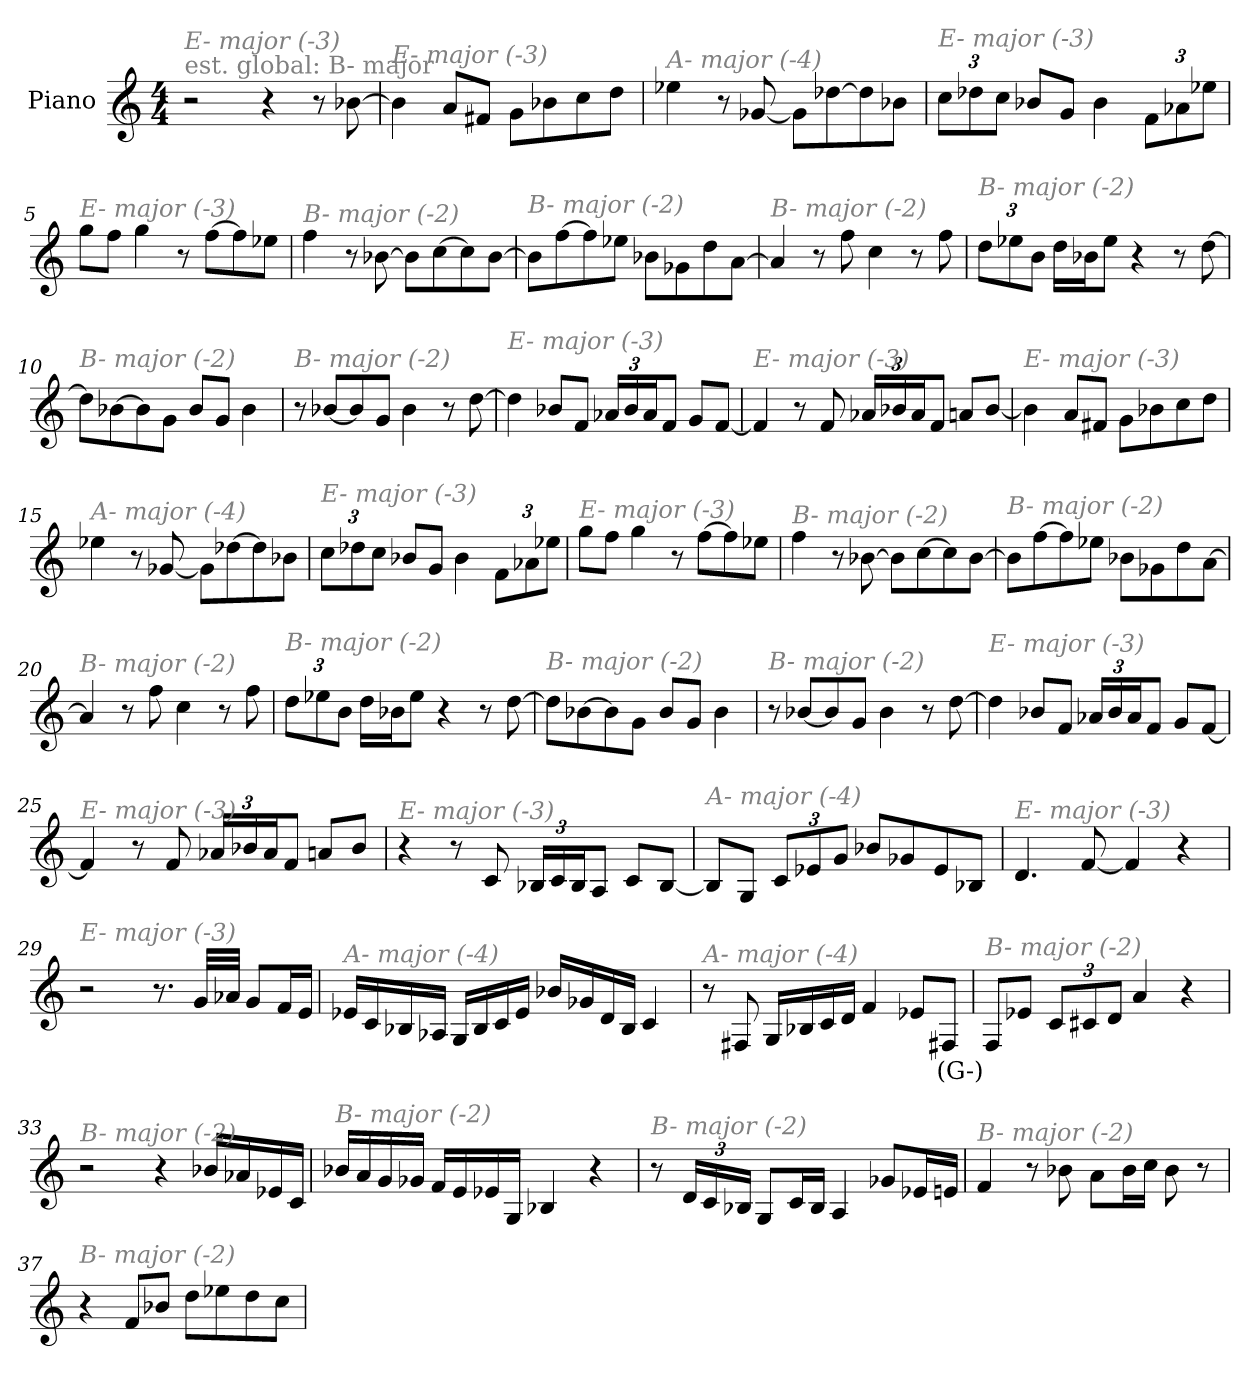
**kern	**text
*part1	*part1
*staff1	*staff1
*I"Piano	*
*I'Pno	*
*clefG2	*
*k[]	*
*M4/4	*
*MM168	*
=1	=1
!LO:TX:a:color=#808080:t=est. global&colon; B- major	!
!LO:TX:i:color=#808080:t=E- major (-3)	!
2r	.
4r	.
8r	.
[8b-X\	.
=2	=2
!LO:TX:i:color=#808080:t=E- major (-3)	!
4b-\]	.
8a/L	.
8f#X/J	.
8g\L	.
8b-X\	.
8cc\	.
8dd\J	.
=3	=3
!LO:TX:i:color=#808080:t=A- major (-4)	!
4ee-X\	.
8r	.
[8g-X/	.
8g-\L]	.
[8dd-X\	.
8dd-\]	.
8b-X\J	.
=4	=4
*Xbrackettup	*
!LO:TX:i:color=#808080:t=E- major (-3)	!
12cc\L	.
12dd-X\	.
12cc\J	.
8b-X/L	.
8g/J	.
4b-\	.
12f\L	.
12a-X\	.
12ee-X\J	.
!!LO:LB:g=z
=5	=5
!LO:TX:i:color=#808080:t=E- major (-3)	!
8gg\L	.
8ff\J	.
4gg\	.
8r	.
[8ff\L	.
8ff\]	.
8ee-X\J	.
=6	=6
!LO:TX:i:color=#808080:t=B- major (-2)	!
4ff\	.
8r	.
[8b-X\	.
8b-\L]	.
[8cc\	.
8cc\]	.
[8b-\J	.
=7	=7
!LO:TX:i:color=#808080:t=B- major (-2)	!
8b-\L]	.
[8ff\	.
8ff\]	.
8ee-X\J	.
8b-X\L	.
8g-X\	.
8dd\	.
[8a\J	.
=8	=8
!LO:TX:i:color=#808080:t=B- major (-2)	!
4a/]	.
8r	.
8ff\	.
4cc\	.
8r	.
8ff\	.
!!LO:LB:g=z
=9	=9
!LO:TX:i:color=#808080:t=B- major (-2)	!
12dd\L	.
12ee-X\	.
12b\J	.
16dd\LL	.
16b-X\J	.
8ee-\J	.
4r	.
8r	.
[8dd\	.
=10	=10
!LO:TX:i:color=#808080:t=B- major (-2)	!
8dd\L]	.
[8b-X\	.
8b-\]	.
8g\J	.
8b-/L	.
8g/J	.
4b-\	.
=11	=11
!LO:TX:i:color=#808080:t=B- major (-2)	!
8r	.
[8b-X/L	.
8b-/]	.
8g/J	.
4b-\	.
8r	.
[8dd\	.
=12	=12
!LO:TX:i:color=#808080:t=E- major (-3)	!
4dd\]	.
8b-X/L	.
8f/J	.
24a-X/LL	.
24b-/	.
24a-/J	.
8f/J	.
8g/L	.
[8f/J	.
!!LO:LB:g=z
=13	=13
!LO:TX:i:color=#808080:t=E- major (-3)	!
4f/]	.
8r	.
8f/	.
24a-X/LL	.
24b-X/	.
24a-/J	.
8f/J	.
8an/L	.
[8b-/J	.
=14	=14
!LO:TX:i:color=#808080:t=E- major (-3)	!
4b-\]	.
8a/L	.
8f#X/J	.
8g\L	.
8b-X\	.
8cc\	.
8dd\J	.
=15	=15
!LO:TX:i:color=#808080:t=A- major (-4)	!
4ee-X\	.
8r	.
[8g-X/	.
8g-\L]	.
[8dd-X\	.
8dd-\]	.
8b-X\J	.
=16	=16
!LO:TX:i:color=#808080:t=E- major (-3)	!
12cc\L	.
12dd-X\	.
12cc\J	.
8b-X/L	.
8g/J	.
4b-\	.
12f\L	.
12a-X\	.
12ee-X\J	.
!!LO:LB:g=z
=17	=17
!LO:TX:i:color=#808080:t=E- major (-3)	!
8gg\L	.
8ff\J	.
4gg\	.
8r	.
[8ff\L	.
8ff\]	.
8ee-X\J	.
=18	=18
!LO:TX:i:color=#808080:t=B- major (-2)	!
4ff\	.
8r	.
[8b-X\	.
8b-\L]	.
[8cc\	.
8cc\]	.
[8b-\J	.
=19	=19
!LO:TX:i:color=#808080:t=B- major (-2)	!
8b-\L]	.
[8ff\	.
8ff\]	.
8ee-X\J	.
8b-X\L	.
8g-X\	.
8dd\	.
[8a\J	.
=20	=20
!LO:TX:i:color=#808080:t=B- major (-2)	!
4a/]	.
8r	.
8ff\	.
4cc\	.
8r	.
8ff\	.
!!LO:LB:g=z
=21	=21
!LO:TX:i:color=#808080:t=B- major (-2)	!
12dd\L	.
12ee-X\	.
12b\J	.
16dd\LL	.
16b-X\J	.
8ee-\J	.
4r	.
8r	.
[8dd\	.
=22	=22
!LO:TX:i:color=#808080:t=B- major (-2)	!
8dd\L]	.
[8b-X\	.
8b-\]	.
8g\J	.
8b-/L	.
8g/J	.
4b-\	.
=23	=23
!LO:TX:i:color=#808080:t=B- major (-2)	!
8r	.
[8b-X/L	.
8b-/]	.
8g/J	.
4b-\	.
8r	.
[8dd\	.
=24	=24
!LO:TX:i:color=#808080:t=E- major (-3)	!
4dd\]	.
8b-X/L	.
8f/J	.
24a-X/LL	.
24b-/	.
24a-/J	.
8f/J	.
8g/L	.
[8f/J	.
!!LO:LB:g=z
=25	=25
!LO:TX:i:color=#808080:t=E- major (-3)	!
4f/]	.
8r	.
8f/	.
24a-X/LL	.
24b-X/	.
24a-/J	.
8f/J	.
8an/L	.
8b-/J	.
=26	=26
!LO:TX:i:color=#808080:t=E- major (-3)	!
4r	.
8r	.
8c/	.
24B-X/LL	.
24c/	.
24B-/J	.
8A/J	.
8c/L	.
[8B-/J	.
=27	=27
!LO:TX:i:color=#808080:t=A- major (-4)	!
8B-/L]	.
8G/J	.
12c/L	.
12e-X/	.
12g/J	.
8b-X/L	.
8g-X/	.
8e-/	.
8B-X/J	.
=28	=28
!LO:TX:i:color=#808080:t=E- major (-3)	!
4.d/	.
[8f/	.
4f/]	.
4r	.
!!LO:LB:g=z
=29	=29
!LO:TX:i:color=#808080:t=E- major (-3)	!
2r	.
8.r	.
32g/LLL	.
32a-X/JJJ	.
8g/L	.
16f/L	.
16e/JJ	.
=30	=30
!LO:TX:i:color=#808080:t=A- major (-4)	!
16e-X/LL	.
16c/	.
16B-X/	.
16A-X/JJ	.
16G/LL	.
16B-/	.
16c/	.
16e-/JJ	.
16b-X/LL	.
16g-X/	.
16d/	.
16B-/JJ	.
4c/	.
=31	=31
!LO:TX:i:color=#808080:t=A- major (-4)	!
8r	.
8F#X/	.
16G/LL	.
16B-X/	.
16c/	.
16d/JJ	.
4f/	.
8e-X/L	.
8F#Xi/J	(G-)
!!LO:LB:g=z
=32	=32
!LO:TX:i:color=#808080:t=B- major (-2)	!
8F/L	.
8e-X/J	.
12c/L	.
12c#X/	.
12d/J	.
4a/	.
4r	.
=33	=33
!LO:TX:i:color=#808080:t=B- major (-2)	!
2r	.
4r	.
16b-X/LL	.
16a-X/	.
16e-X/	.
16c/JJ	.
=34	=34
!LO:TX:i:color=#808080:t=B- major (-2)	!
16b-X/LL	.
16a/	.
16g/	.
16g-X/JJ	.
16f/LL	.
16e/	.
16e-X/	.
16G/JJ	.
4B-X/	.
4r	.
!!LO:LB:g=z
=35	=35
!LO:TX:i:color=#808080:t=B- major (-2)	!
8r	.
24d/LL	.
24c/	.
24B-X/JJ	.
8G/L	.
16c/L	.
16B-/JJ	.
4A/	.
8g-X/L	.
16e-X/L	.
16en/JJ	.
=36	=36
!LO:TX:i:color=#808080:t=B- major (-2)	!
4f/	.
8r	.
8b-X\	.
8a\L	.
16b-\L	.
16cc\JJ	.
8b-\	.
8r	.
=37	=37
!LO:TX:i:color=#808080:t=B- major (-2)	!
4r	.
8f/L	.
8b-X/J	.
8dd\L	.
8ee-X\	.
8dd\	.
8cc\J	.
=	=
*-	*-
